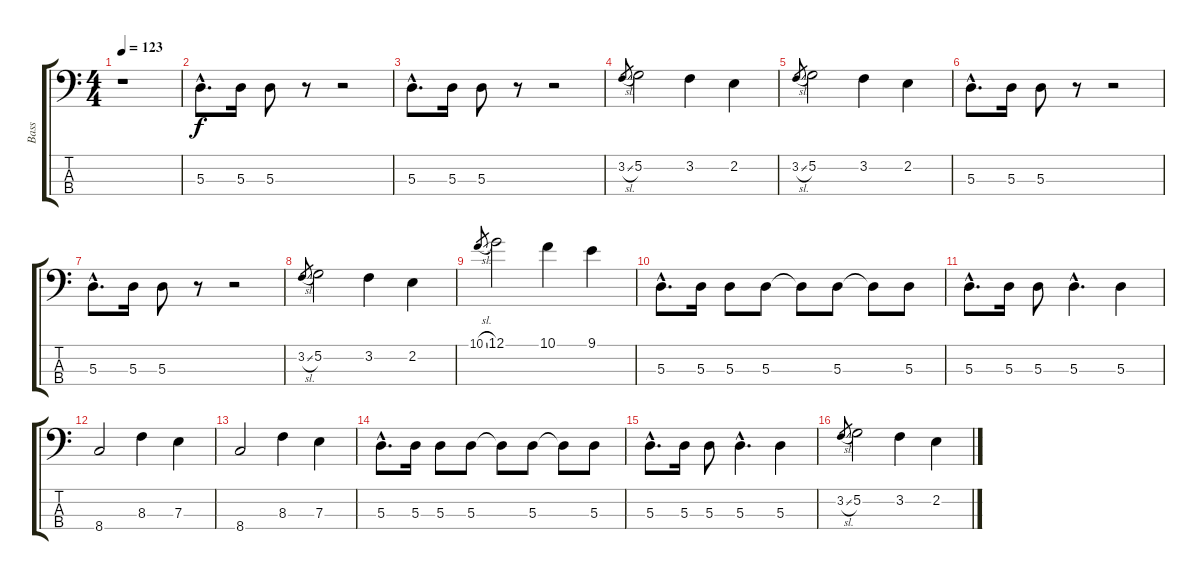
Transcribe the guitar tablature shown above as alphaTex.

\track ("Bass" "Bass") {instrument electricbassfinger}
\staff {score tabs}
\tuning (G2 D2 A1 E1) {hide}
\ts (4 4)
\tempo 123
\clef f4
\ks c
r.1{dy f instrument electricbassfinger} |
5.3{hac}.8{d} 5.3.16 5.3.8 r.8 r.2 |
5.3{hac}.8{d} 5.3.16 5.3.8 r.8 r.2 |
3.2{sl}.8{gr} 5.2.2 3.2.4 2.2.4 |
3.2{sl}.8{gr} 5.2.2 3.2.4 2.2.4 |
5.3{hac}.8{d} 5.3.16 5.3.8 r.8 r.2 |
5.3{hac}.8{d} 5.3.16 5.3.8 r.8 r.2 |
3.2{sl}.8{gr} 5.2.2 3.2.4 2.2.4 |
10.1{sl}.8{gr} 12.1.2 10.1.4 9.1.4 |
5.3{hac}.8{d} 5.3.16 5.3.8 5.3.8 5.3{t}.8 5.3.8 5.3{t}.8 5.3.8 |
5.3{hac}.8{d} 5.3.16 5.3.8 5.3{hac}.4{d} 5.3.4 |
8.4.2 8.3.4 7.3.4 |
8.4.2 8.3.4 7.3.4 |
5.3{hac}.8{d} 5.3.16 5.3.8 5.3.8 5.3{t}.8 5.3.8 5.3{t}.8 5.3.8 |
5.3{hac}.8{d} 5.3.16 5.3.8 5.3{hac}.4{d} 5.3.4 |
3.2{sl}.8{gr} 5.2.2 3.2.4 2.2.4
